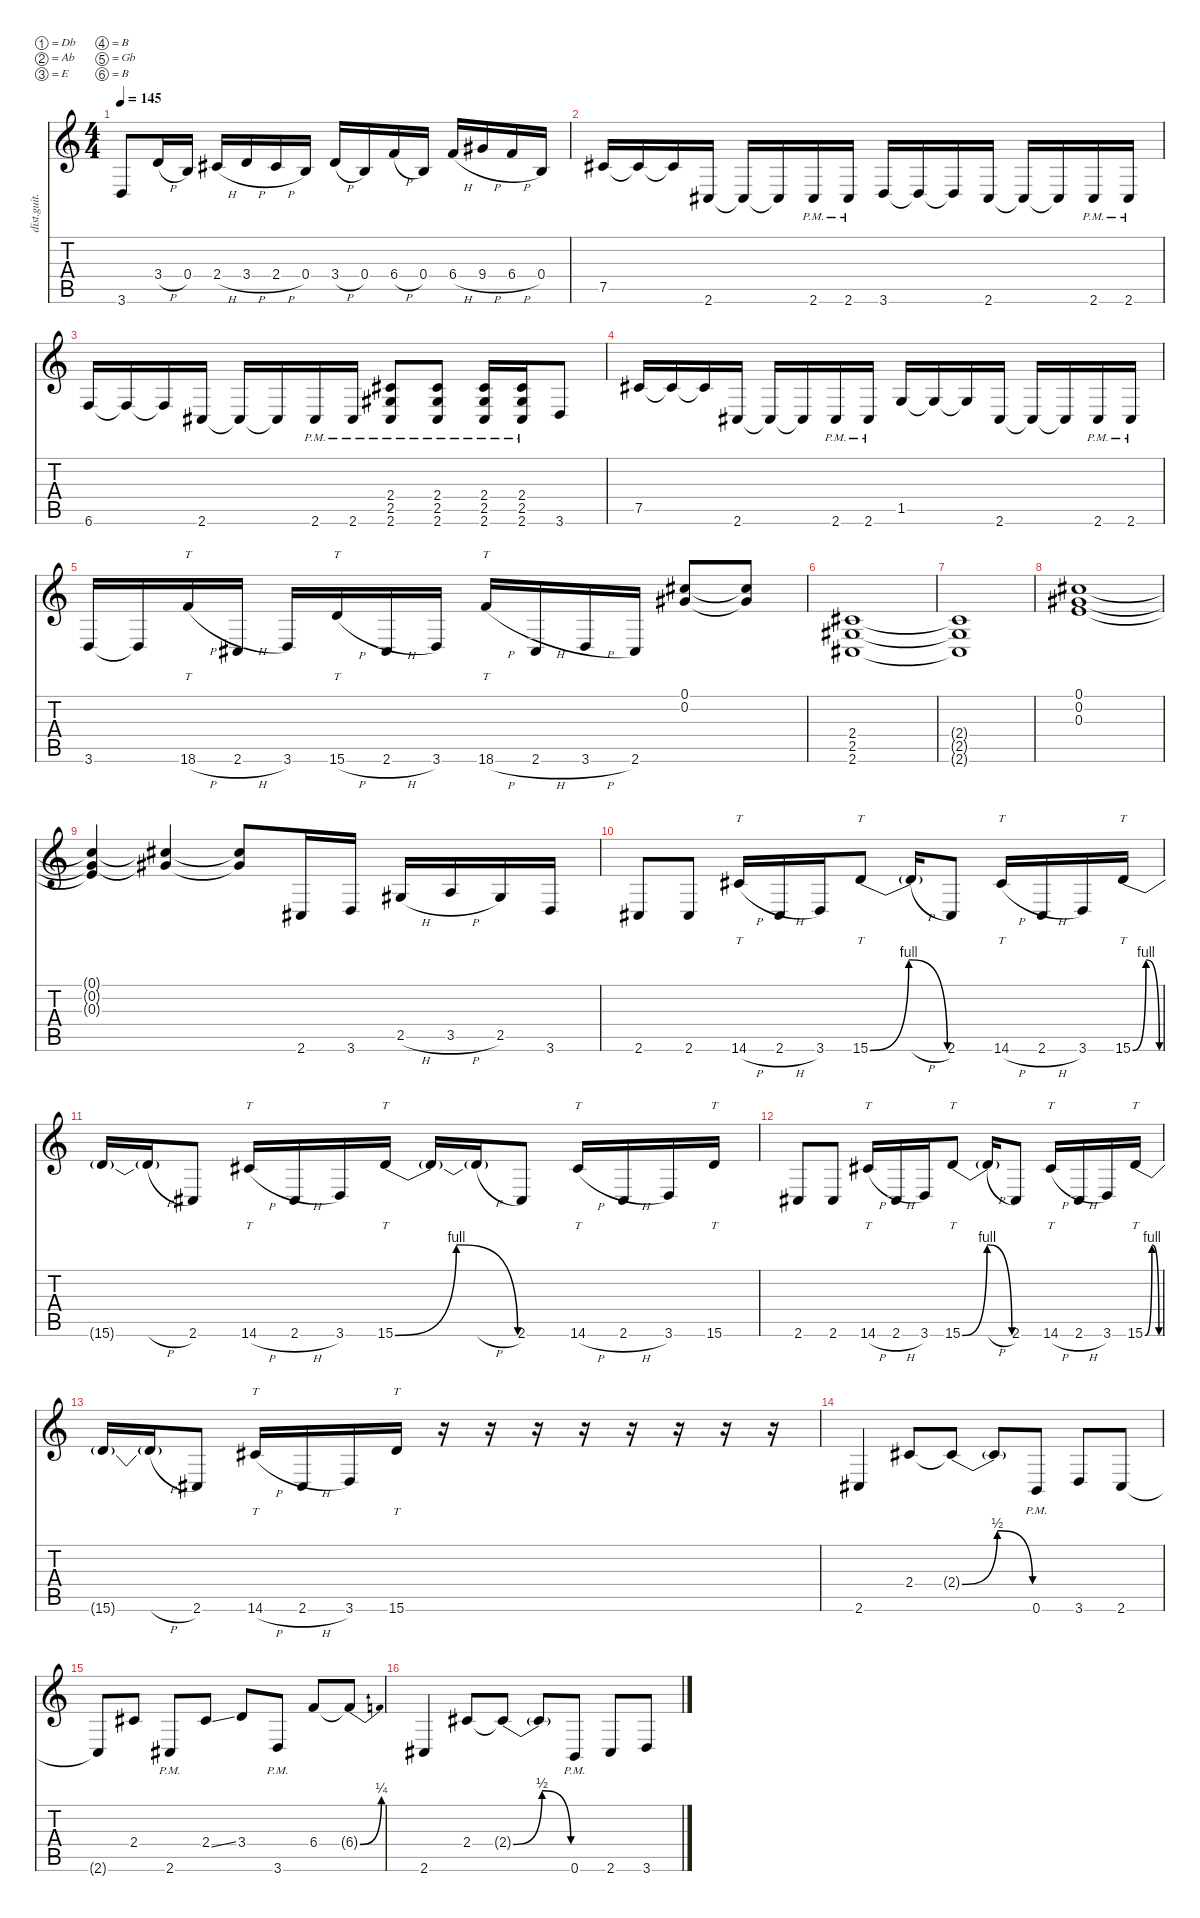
\defaultSystemsLayout 4
\hideDynamics
\bracketExtendMode nobrackets
\otherSystemsTrackNameOrientation horizontal
\track ("riff" "dist.guit.") {instrument distortionguitar}
\staff {score tabs}
\tuning (Db4 Ab3 E3 B2 Gb2 B1)
\ts (4 4)
\tempo 145
\clef g2
\ks c
3.6.8{dy mf beam Up} 3.4{h}.16{beam Up} 0.4.16{beam Up} 2.4{h acc #}.16{beam Up} 3.4{h}.16{beam Up} 2.4{h acc #}.16{beam Up} 0.4.16{beam Up} 3.4{h}.16{beam Up} 0.4.16{beam Up} 6.4{h}.16{beam Up} 0.4.16{beam Up} 6.4{h}.16{beam Up} 9.4{h acc #}.16{beam Up} 6.4{h}.16{beam Up} 0.4.16{beam Up} |
7.5{acc #}.16{beam Up} 7.5{t acc #}.16{beam Up} 7.5{t acc #}.16{beam Up} 2.6{acc #}.16{beam Up} 2.6{t acc #}.16{beam Up} 2.6{t acc #}.16{beam Up} 2.6{pm acc #}.16{beam Up} 2.6{pm acc #}.16{beam Up} 3.6.16{beam Up} 3.6{t}.16{beam Up} 3.6{t}.16{beam Up} 2.6{acc #}.16{beam Up} 2.6{t acc #}.16{beam Up} 2.6{t acc #}.16{beam Up} 2.6{pm acc #}.16{beam Up} 2.6{pm acc #}.16{beam Up} |
6.6.16{beam Up} 6.6{t}.16{beam Up} 6.6{t}.16{beam Up} 2.6{acc #}.16{beam Up} 2.6{t acc #}.16{beam Up} 2.6{t acc #}.16{beam Up} 2.6{pm acc #}.16{beam Up} 2.6{pm acc #}.16{beam Up} (2.6{pm acc #} 2.5{pm acc #} 2.4{pm acc #}).8{beam Up} (2.6{pm acc #} 2.4{pm acc #} 2.5{pm acc #}).8{beam Up} (2.6{pm acc #} 2.5{pm acc #} 2.4{pm acc #}).16{beam Up} (2.6{pm acc #} 2.4{pm acc #} 2.5{pm acc #}).16{beam Up} 3.6.8{beam Up} |
7.5{acc #}.16{beam Up} 7.5{t acc #}.16{beam Up} 7.5{t acc #}.16{beam Up} 2.6{acc #}.16{beam Up} 2.6{t acc #}.16{beam Up} 2.6{t acc #}.16{beam Up} 2.6{pm acc #}.16{beam Up} 2.6{pm acc #}.16{beam Up} 1.5.16{beam Up} 1.5{t}.16{beam Up} 1.5{t}.16{beam Up} 2.6{acc #}.16{beam Up} 2.6{t acc #}.16{beam Up} 2.6{t acc #}.16{beam Up} 2.6{pm acc #}.16{beam Up} 2.6{pm acc #}.16{beam Up} |
3.6.16{beam Up} 3.6{t}.16{beam Up} 18.6{h}.16{tt beam Up} 2.6{h acc #}.16{beam Up} 3.6.16{beam Up} 15.6{h}.16{tt beam Up} 2.6{h acc #}.16{beam Up} 3.6.16{beam Up} 18.6{h}.16{tt beam Up} 2.6{h acc #}.16{beam Up} 3.6{h}.16{beam Up} 2.6{acc #}.16{beam Up} (0.1{acc #} 0.2{acc #}).8{beam Up} (0.1{t acc #} 0.2{t acc #}).8{beam Up} |
(2.6{acc #} 2.5{acc #} 2.4{acc #}).1{beam Up} |
(2.6{t acc #} 2.5{t acc #} 2.4{t acc #}).1{beam Up} |
(0.2{acc #} 0.1{acc #} 0.3).1{beam Up} |
(0.2{t acc #} 0.1{t acc #} 0.3{t}).4{beam Up} (0.2{t acc #} 0.1{t acc #}).4{beam Up} (0.2{t acc #} 0.1{t acc #}).8{beam Up} 2.6{acc #}.16{beam Up} 3.6.16{beam Up} 2.5{h acc #}.16{beam Up} 3.5{h}.16{beam Up} 2.5{acc #}.16{beam Up} 3.6.16{beam Up} |
2.6{acc #}.8{beam Up} 2.6{acc #}.8{beam Up} 14.6{h acc #}.16{tt beam Up} 2.6{h acc #}.16{beam Up} 3.6.16{beam Up} 15.6{be (bendrelease 0 0 10.2 4 20.4 4 30 0)}.8{tt beam Up} 15.6{h t}.16{beam Up} 2.6{acc #}.8{beam Up} 14.6{h acc #}.16{tt beam Up} 2.6{h acc #}.16{beam Up} 3.6.16{beam Up} 15.6{be (bendrelease 0 0 10.799999999999999 4 20.4 4 30 0)}.16{tt beam Up} |
15.6{t}.16{beam Up} 15.6{h t}.16{beam Up} 2.6{acc #}.8{beam Up} 14.6{h acc #}.16{tt beam Up} 2.6{h acc #}.16{beam Up} 3.6.16{beam Up} 15.6{be (bendrelease 0 0 10.2 4 20.4 4 30 0)}.16{tt beam Up} 15.6{t}.16{beam Up} 15.6{h t}.16{beam Up} 2.6{acc #}.8{beam Up} 14.6{h acc #}.16{tt beam Up} 2.6{h acc #}.16{beam Up} 3.6.16{beam Up} 15.6.16{tt beam Up} |
2.6{acc #}.8{beam Up} 2.6{acc #}.8{beam Up} 14.6{h acc #}.16{tt beam Up} 2.6{h acc #}.16{beam Up} 3.6.16{beam Up} 15.6{be (bendrelease 0 0 10.2 4 20.4 4 30 0)}.8{tt beam Up} 15.6{h t}.16{beam Up} 2.6{acc #}.8{beam Up} 14.6{h acc #}.16{tt beam Up} 2.6{h acc #}.16{beam Up} 3.6.16{beam Up} 15.6{be (bendrelease 0 0 10.799999999999999 4 20.4 4 30 0)}.16{tt beam Up} |
15.6{t}.16{beam Up} 15.6{h t}.16{beam Up} 2.6{acc #}.8{beam Up} 14.6{h acc #}.16{tt beam Up} 2.6{h acc #}.16{beam Up} 3.6.16{beam Up} 15.6.16{tt beam Up} r.16{beam Up} r.16{beam Up} r.16{beam Up} r.16{beam Up} r.16{beam Up} r.16{beam Up} r.16{beam Up} r.16{beam Up} |
2.6{acc #}.4{beam Up} 2.4{acc #}.8{beam Up} 2.4{be (bendrelease 0 0 9.6 2 20.4 2 30 0) t acc #}.8{beam Up} 2.4{t acc #}.8{beam Up} 0.6{pm}.8{beam Up} 3.6.8{beam Up} 2.6{acc #}.8{beam Up} |
2.6{t acc #}.8{beam Up} 2.4{acc #}.8{beam Up} 2.6{pm acc #}.8{beam Up} 2.4{ss acc #}.8{beam Up} 3.4.8{beam Up} 3.6{pm}.8{beam Up} 6.4.8{beam Up} 6.4{be (bend 0 0 14.399999999999999 1) t}.8{beam Up} |
2.6{acc #}.4{beam Up} 2.4{acc #}.8{beam Up} 2.4{be (bendrelease 0 0 9.6 2 20.4 2 30 0) t acc #}.8{beam Up} 2.4{t acc #}.8{beam Up} 0.6{pm}.8{beam Up} 2.6{acc #}.8{beam Up} 3.6.8{beam Up}
